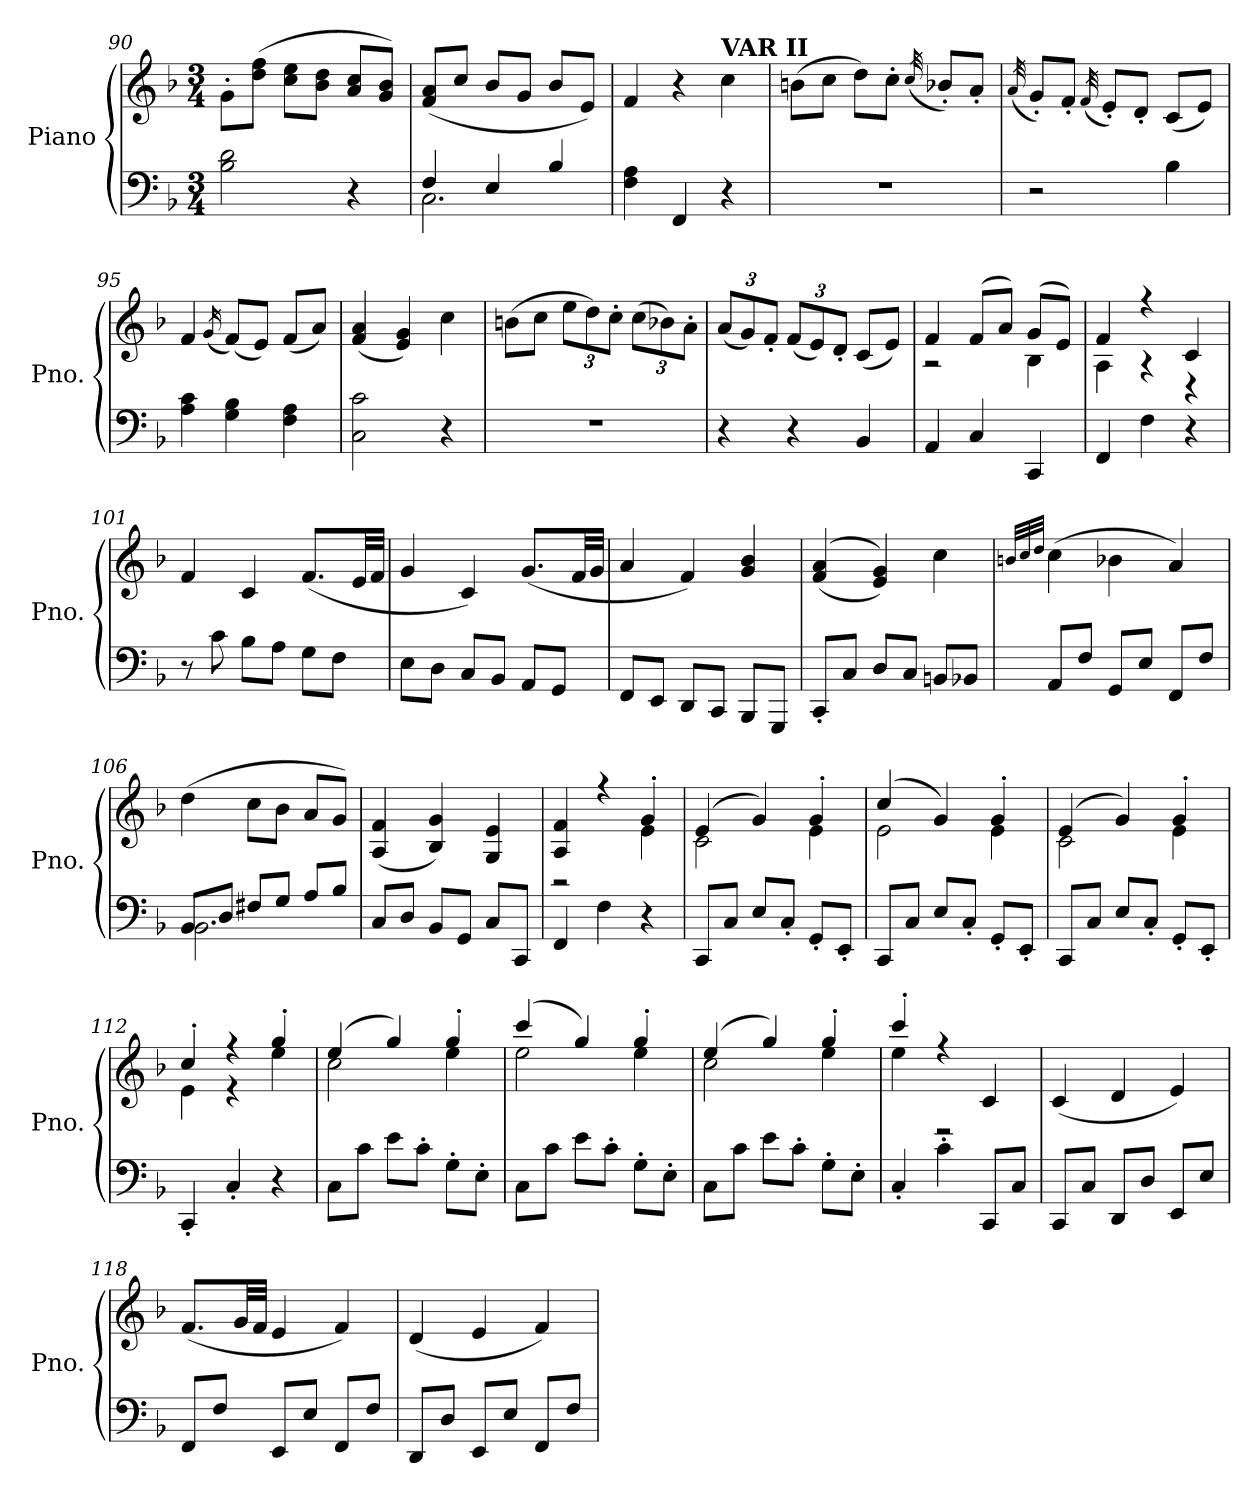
**kern	**kern
*part1	*part1
*staff2	*staff1
*I"Piano	*
*I'Pno.	*
*clefF4	*clefG2
*k[b-]	*k[b-]
*F:	*F:
*M3/4	*M3/4
=90	=90
2B-\ 2d\	8g'\L
.	(>8dd\ 8ff\J
.	8cc\ 8ee\L
.	8b-\ 8dd\J
4r	8a/ 8cc/L
.	8g/ 8b-/J)
=91	=91
*^	*
4F/	2.C\	(<8f/ 8a/L
.	.	8cc/J
4E/	.	8b-/L
.	.	8g/J
4B-/	.	8b-/L
.	.	8e/J)
*v	*v	*
=92	=92
4F\ 4A\	4f/
4FF/	4r
!	!LO:TX:a:B:t=VAR II
4r	4cc\
=93	=93
2.r	(>8bn\L
.	8cc\J
.	8dd\L)
.	8cc'\J
.	(<32qcc/
.	8b-X'/L)
.	8a'/J
=94	=94
.	(<32qa/
2r	8g'/L)
.	8f'/J
.	(<32qf/
.	8e'/L)
.	8d'/J
4B-\	(<8c/L
.	8e/J)
=95	=95
4A\ 4c\	4f/
.	(<16qg/
4G\ 4B-\	(<8f/L)
.	8e/J)
4F\ 4A\	(<8f/L
.	8a/J)
!!LO:LB:g=z
=96	=96
2C\ 2c\	(<4f/ 4a/
.	4e/ 4g/)
4r	4cc\
=97	=97
2.r	(>8bn\L
.	8cc\J
*	*Xbrackettup
.	12ee\L
.	12dd\)
.	12cc'\J
.	(>12cc\L
.	12b-X\)
.	12a'\J
=98	=98
4r	(<12a/L
.	12g/)
.	12f'/J
4r	(<12f/L
.	12e/)
.	12d'/J
4BB-/	(<8c/L
.	8e/J)
=99	=99
*	*^
4AA/	4f/	2r
4C/	(>8f/L	.
.	8a/J)	.
4CC/	(>8g/L	4B-\
.	8e/J)	.
=100	=100	=100
4FF/	4f/	4A\
4F\	4r	4r
4r	4c/	4r
*	*v	*v
=101	=101
8r	4f/
8c\	.
8B-\L	4c/
8A\J	.
8G\L	(<8.f/L
8F\J	.
.	32e/LL
.	32f/JJJ
=102	=102
8E\L	4g/
8D\J	.
8C/L	4c/)
8BB-/J	.
8AA/L	(<8.g/L
8GG/J	.
.	32f/LL
.	32g/JJJ
!!LO:LB:g=z
=103	=103
8FF/L	4a/
8EE/J	.
8DD/L	4f/)
8CC/J	.
8BBB-/L	4g/ 4b-/
8GGG/J	.
=104	=104
8CC'/L	(<(<4f/ 4a/
8C/J	.
8D/L	4e/ 4g/))
8C/J	.
8BBn/L	4cc\
8BB-X/J	.
=105	=105
.	32qbn/LLL
.	32qcc/
.	32qdd/JJJ
8AA/L	(>4cc\
8F/J	.
8GG/L	4b-X\
8E/J	.
8FF/L	4a/)
8F/J	.
=106	=106
*^	*
8BB-/L	2.BB-\	(>4dd\
8D/J	.	.
8F#X/L	.	8cc\L
8G/J	.	8b-\J
8A/L	.	8a/L
8B-/J	.	8g/J)
*v	*v	*
=107	=107
8C/L	(<4A/ 4f/
8D/J	.
8BB-/L	4B-/ 4g/)
8GG/J	.
8C/L	4G/ 4e/
8CC/J	.
=108	=108
*	*^
4FF/	4A/ 4f/	2r
4F\	4r	.
4r	4g'/	4e\
!!LO:LB:g=z	!!
=109	=109	=109
8CC/L	(>4e/	2c\
8C/J	.	.
8E/L	4g/)	.
8C'/J	.	.
8GG'/L	4g'/	4e\
8EE'/J	.	.
=110	=110	=110
8CC/L	(>4cc/	2e\
8C/J	.	.
8E/L	4g/)	.
8C'/J	.	.
8GG'/L	4g'/	4e\
8EE'/J	.	.
=111	=111	=111
8CC/L	(>4e/	2c\
8C/J	.	.
8E/L	4g/)	.
8C'/J	.	.
8GG'/L	4g'/	4e\
8EE'/J	.	.
=112	=112	=112
4CC'/	4cc'/	4e\
4C'/	4r	4r
4r	4gg'/	4ee\
=113	=113	=113
8C\L	(>4ee/	2cc\
8c\J	.	.
8e\L	4gg/)	.
8c'\J	.	.
8G'\L	4gg'/	4ee\
8E'\J	.	.
=114	=114	=114
8C\L	(>4ccc/	2ee\
8c\J	.	.
8e\L	4gg/)	.
8c'\J	.	.
8G'\L	4gg'/	4ee\
8E'\J	.	.
=115	=115	=115
8C\L	(>4ee/	2cc\
8c\J	.	.
8e\L	4gg/)	.
8c'\J	.	.
8G'\L	4gg'/	4ee\
8E'\J	.	.
!!LO:LB:g=z	!!
=116	=116	=116
4C'/	4ccc'/	4ee\
4c'\	4r	2r
8CC/L	4c/	.
8C/J	.	.
*	*v	*v
=117	=117
8CC/L	(<4c/
8C/J	.
8DD/L	4d/
8D/J	.
8EE/L	4e/)
8E/J	.
=118	=118
8FF/L	(<8.f/L
8F/J	.
.	32g/LL
.	32f/JJJ
8EE/L	4e/
8E/J	.
8FF/L	4f/)
8F/J	.
=119	=119
8DD/L	(<4d/
8D/J	.
8EE/L	4e/
8E/J	.
8FF/L	4f/)
8F/J	.
=	=
*-	*-
